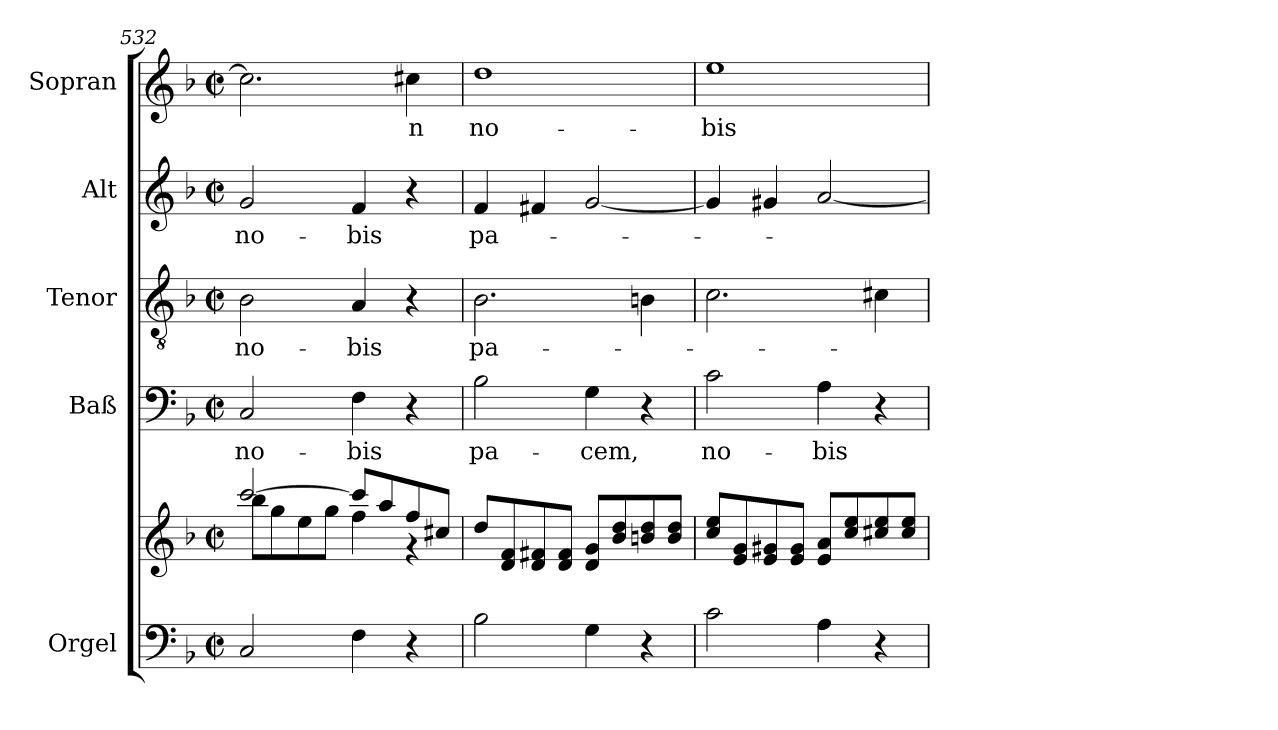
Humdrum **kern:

**kern	**kern	**kern	**text	**kern	**text	**kern	**text	**kern	**text
*part5	*part5	*part4	*part4	*part3	*part3	*part2	*part2	*part1	*part1
*staff6	*staff5	*staff4	*staff4	*staff3	*staff3	*staff2	*staff2	*staff1	*staff1
*I"Orgel	*	*I"Baß	*	*I"Tenor	*	*I"Alt	*	*I"Sopran	*
*I'Org.	*	*	*	*	*	*	*	*	*
*clefF4	*clefG2	*clefF4	*	*clefGv2	*	*clefG2	*	*clefG2	*
*k[b-]	*k[b-]	*k[b-]	*	*k[b-]	*	*k[b-]	*	*k[b-]	*
*F:	*F:	*F:	*	*F:	*	*F:	*	*F:	*
*M2/2	*M2/2	*M2/2	*	*M2/2	*	*M2/2	*	*M2/2	*
*met(c|)	*met(c|)	*met(c|)	*	*met(c|)	*	*met(c|)	*	*met(c|)	*
=532	=532	=532	=532	=532	=532	=532	=532	=532	=532
*	*^	*	*	*	*	*	*	*	*
!	!	!	!	!LO:LY:b	!	!LO:LY:b	!	!LO:LY:b	!	!
2C/	[>2ccc/	8bb-\L	2C/	no-	2B-\	no-	2g/	no-	2.cc\]	.
.	.	8gg\	.	.	.	.	.	.	.	.
.	.	8ee\	.	.	.	.	.	.	.	.
.	.	8gg\J	.	.	.	.	.	.	.	.
!	!	!	!	!LO:LY:b	!	!LO:LY:b	!	!LO:LY:b	!	!
4F\	8ccc/L]	4ff\	4F\	-bis	4A/	-bis	4f/	-bis	.	.
.	8aa/	.	.	.	.	.	.	.	.	.
!	!	!	!	!	!	!	!	!	!	!LO:LY:b
4r	8ff/	4rf	4r	.	4r	.	4r	.	4cc#X\	-n
.	8cc#X/J	.	.	.	.	.	.	.	.	.
*	*v	*v	*	*	*	*	*	*	*	*
=533	=533	=533	=533	=533	=533	=533	=533	=533	=533
!	!	!	!LO:LY:b	!	!LO:LY:b	!	!LO:LY:b	!	!LO:LY:b
2B-\	8dd/L	2B-\	pa-	2.B-\	pa-	4f/	pa-	1dd	no-
.	8d/ 8f/	.	.	.	.	.	.	.	.
.	8d/ 8f#X/	.	.	.	.	4f#X/	.	.	.
.	8d/ 8f#/J	.	.	.	.	.	.	.	.
!	!	!	!LO:LY:b	!	!	!	!	!	!
4G\	8d/ 8g/L	4G\	-cem,	.	.	[2g/	.	.	.
.	8b-/ 8dd/	.	.	.	.	.	.	.	.
4r	8bn/ 8dd/	4r	.	4Bn\	.	.	.	.	.
.	8b/ 8dd/J	.	.	.	.	.	.	.	.
=534	=534	=534	=534	=534	=534	=534	=534	=534	=534
!	!	!	!LO:LY:b	!	!	!	!	!	!LO:LY:b
2c\	8cc/ 8ee/L	2c\	no-	2.c\	.	4g/]	.	1ee	-bis
.	8e/ 8g/	.	.	.	.	.	.	.	.
.	8e/ 8g#X/	.	.	.	.	4g#X/	.	.	.
.	8e/ 8g#/J	.	.	.	.	.	.	.	.
!	!	!	!LO:LY:b	!	!	!	!	!	!
4A\	8e/ 8a/L	4A\	-bis	.	.	[2a/	.	.	.
.	8cc/ 8ee/	.	.	.	.	.	.	.	.
4r	8cc#X/ 8ee/	4r	.	4c#X\	.	.	.	.	.
.	8cc#/ 8ee/J	.	.	.	.	.	.	.	.
=	=	=	=	=	=	=	=	=	=
*-	*-	*-	*-	*-	*-	*-	*-	*-	*-
